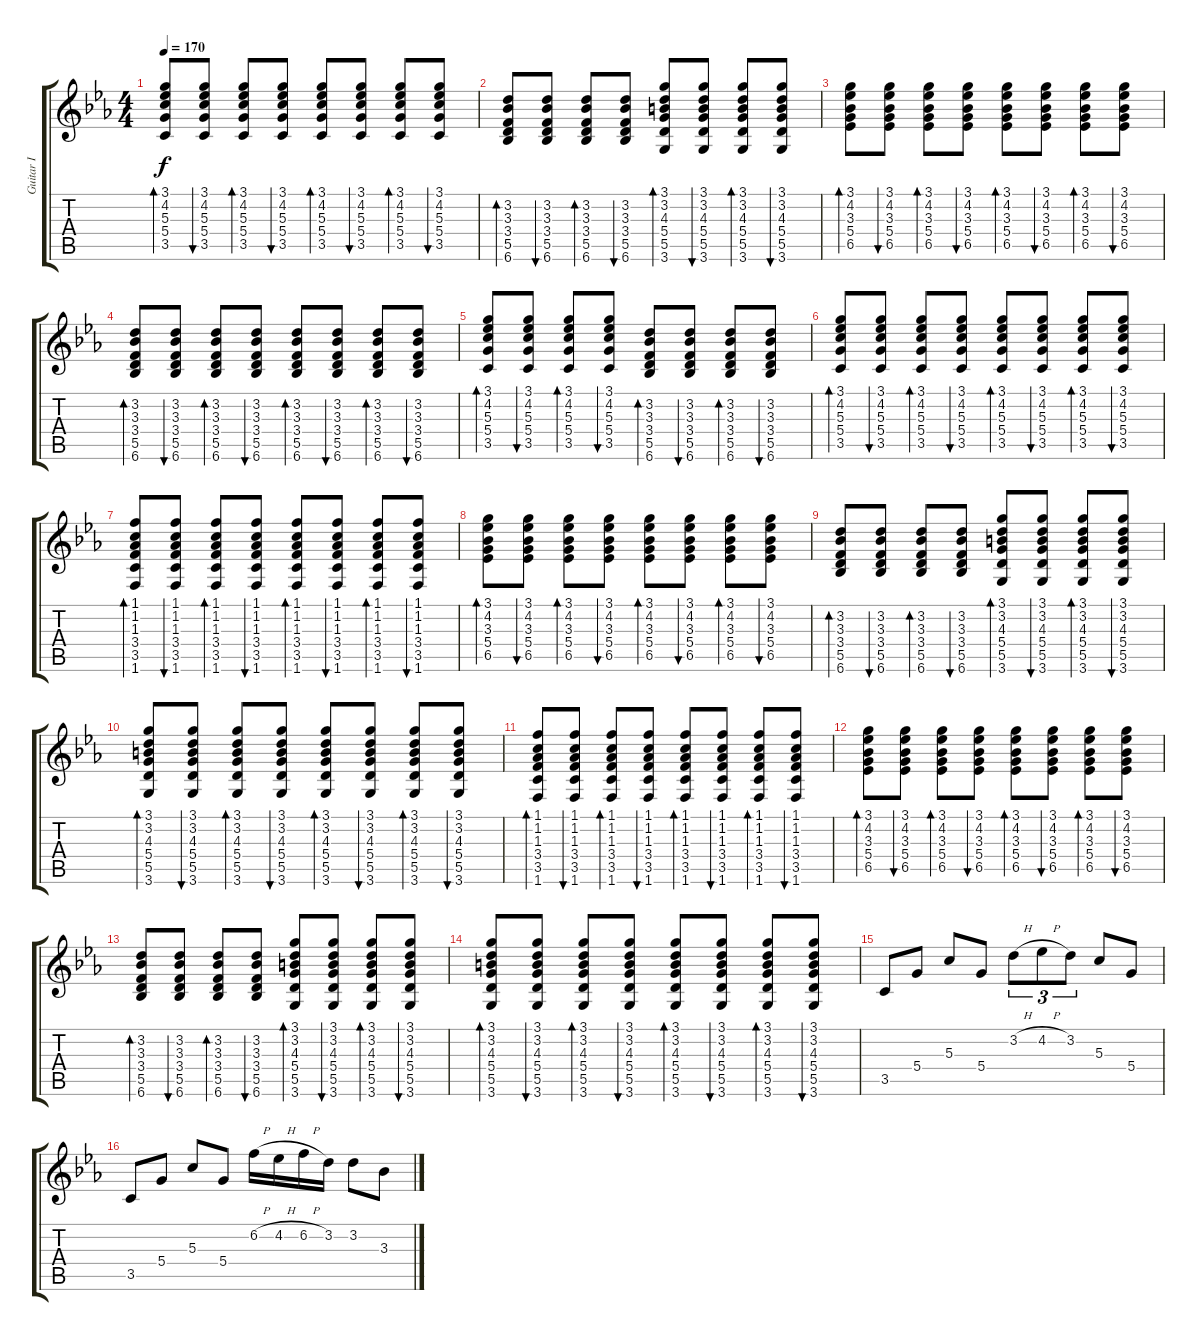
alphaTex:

\track ("Guitar I" "Guitar I") {instrument acousticguitarsteel}
\staff {score tabs}
\tuning (E4 B3 G3 D3 A2 E2) {hide}
\ts (4 4)
\tempo 170
\clef g2
\ks cminor
(3.1 4.2 5.3 5.4 3.5).8{bd 120 dy f} (3.1 4.2 5.3 5.4 3.5).8{bu 120} (3.1 4.2 5.3 5.4 3.5).8{bd 120} (3.1 4.2 5.3 5.4 3.5).8{bu 120} (3.1 4.2 5.3 5.4 3.5).8{bd 120} (3.1 4.2 5.3 5.4 3.5).8{bu 120} (3.1 4.2 5.3 5.4 3.5).8{bd 120} (3.1 4.2 5.3 5.4 3.5).8{bu 120} |
(3.2 3.3 3.4 5.5 6.6).8{bd 120} (3.2 3.3 3.4 5.5 6.6).8{bu 120} (3.2 3.3 3.4 5.5 6.6).8{bd 120} (3.2 3.3 3.4 5.5 6.6).8{bu 120} (3.1 3.2 4.3 5.4 5.5 3.6).8{bd 120} (3.1 3.2 4.3 5.4 5.5 3.6).8{bu 120} (3.1 3.2 4.3 5.4 5.5 3.6).8{bd 120} (3.1 3.2 4.3 5.4 5.5 3.6).8{bu 120} |
(3.1 4.2 3.3 5.4 6.5).8{bd 120} (3.1 4.2 3.3 5.4 6.5).8{bu 120} (3.1 4.2 3.3 5.4 6.5).8{bd 120} (3.1 4.2 3.3 5.4 6.5).8{bu 120} (3.1 4.2 3.3 5.4 6.5).8{bd 120} (3.1 4.2 3.3 5.4 6.5).8{bu 120} (3.1 4.2 3.3 5.4 6.5).8{bd 120} (3.1 4.2 3.3 5.4 6.5).8{bu 120} |
(3.2 3.3 3.4 5.5 6.6).8{bd 120} (3.2 3.3 3.4 5.5 6.6).8{bu 120} (3.2 3.3 3.4 5.5 6.6).8{bd 120} (3.2 3.3 3.4 5.5 6.6).8{bu 120} (3.2 3.3 3.4 5.5 6.6).8{bd 120} (3.2 3.3 3.4 5.5 6.6).8{bu 120} (3.2 3.3 3.4 5.5 6.6).8{bd 120} (3.2 3.3 3.4 5.5 6.6).8{bu 120} |
(3.1 4.2 5.3 5.4 3.5).8{bd 120} (3.1 4.2 5.3 5.4 3.5).8{bu 120} (3.1 4.2 5.3 5.4 3.5).8{bd 120} (3.1 4.2 5.3 5.4 3.5).8{bu 120} (3.2 3.3 3.4 5.5 6.6).8{bd 120} (3.2 3.3 3.4 5.5 6.6).8{bu 120} (3.2 3.3 3.4 5.5 6.6).8{bd 120} (3.2 3.3 3.4 5.5 6.6).8{bu 120} |
(3.1 4.2 5.3 5.4 3.5).8{bd 120} (3.1 4.2 5.3 5.4 3.5).8{bu 120} (3.1 4.2 5.3 5.4 3.5).8{bd 120} (3.1 4.2 5.3 5.4 3.5).8{bu 120} (3.1 4.2 5.3 5.4 3.5).8{bd 120} (3.1 4.2 5.3 5.4 3.5).8{bu 120} (3.1 4.2 5.3 5.4 3.5).8{bd 120} (3.1 4.2 5.3 5.4 3.5).8{bu 120} |
(1.1 1.2 1.3 3.4 3.5 1.6).8{bd 120} (1.1 1.2 1.3 3.4 3.5 1.6).8{bu 120} (1.1 1.2 1.3 3.4 3.5 1.6).8{bd 120} (1.1 1.2 1.3 3.4 3.5 1.6).8{bu 120} (1.1 1.2 1.3 3.4 3.5 1.6).8{bd 120} (1.1 1.2 1.3 3.4 3.5 1.6).8{bu 120} (1.1 1.2 1.3 3.4 3.5 1.6).8{bd 120} (1.1 1.2 1.3 3.4 3.5 1.6).8{bu 120} |
(3.1 4.2 3.3 5.4 6.5).8{bd 120} (3.1 4.2 3.3 5.4 6.5).8{bu 120} (3.1 4.2 3.3 5.4 6.5).8{bd 120} (3.1 4.2 3.3 5.4 6.5).8{bu 120} (3.1 4.2 3.3 5.4 6.5).8{bd 120} (3.1 4.2 3.3 5.4 6.5).8{bu 120} (3.1 4.2 3.3 5.4 6.5).8{bd 120} (3.1 4.2 3.3 5.4 6.5).8{bu 120} |
(3.2 3.3 3.4 5.5 6.6).8{bd 120} (3.2 3.3 3.4 5.5 6.6).8{bu 120} (3.2 3.3 3.4 5.5 6.6).8{bd 120} (3.2 3.3 3.4 5.5 6.6).8{bu 120} (3.1 3.2 4.3 5.4 5.5 3.6).8{bd 120} (3.1 3.2 4.3 5.4 5.5 3.6).8{bu 120} (3.1 3.2 4.3 5.4 5.5 3.6).8{bd 120} (3.1 3.2 4.3 5.4 5.5 3.6).8{bu 120} |
(3.1 3.2 4.3 5.4 5.5 3.6).8{bd 120} (3.1 3.2 4.3 5.4 5.5 3.6).8{bu 120} (3.1 3.2 4.3 5.4 5.5 3.6).8{bd 120} (3.1 3.2 4.3 5.4 5.5 3.6).8{bu 120} (3.1 3.2 4.3 5.4 5.5 3.6).8{bd 120} (3.1 3.2 4.3 5.4 5.5 3.6).8{bu 120} (3.1 3.2 4.3 5.4 5.5 3.6).8{bd 120} (3.1 3.2 4.3 5.4 5.5 3.6).8{bu 120} |
(1.1 1.2 1.3 3.4 3.5 1.6).8{bd 120} (1.1 1.2 1.3 3.4 3.5 1.6).8{bu 120} (1.1 1.2 1.3 3.4 3.5 1.6).8{bd 120} (1.1 1.2 1.3 3.4 3.5 1.6).8{bu 120} (1.1 1.2 1.3 3.4 3.5 1.6).8{bd 120} (1.1 1.2 1.3 3.4 3.5 1.6).8{bu 120} (1.1 1.2 1.3 3.4 3.5 1.6).8{bd 120} (1.1 1.2 1.3 3.4 3.5 1.6).8{bu 120} |
(3.1 4.2 3.3 5.4 6.5).8{bd 120} (3.1 4.2 3.3 5.4 6.5).8{bu 120} (3.1 4.2 3.3 5.4 6.5).8{bd 120} (3.1 4.2 3.3 5.4 6.5).8{bu 120} (3.1 4.2 3.3 5.4 6.5).8{bd 120} (3.1 4.2 3.3 5.4 6.5).8{bu 120} (3.1 4.2 3.3 5.4 6.5).8{bd 120} (3.1 4.2 3.3 5.4 6.5).8{bu 120} |
(3.2 3.3 3.4 5.5 6.6).8{bd 120} (3.2 3.3 3.4 5.5 6.6).8{bu 120} (3.2 3.3 3.4 5.5 6.6).8{bd 120} (3.2 3.3 3.4 5.5 6.6).8{bu 120} (3.1 3.2 4.3 5.4 5.5 3.6).8{bd 120} (3.1 3.2 4.3 5.4 5.5 3.6).8{bu 120} (3.1 3.2 4.3 5.4 5.5 3.6).8{bd 120} (3.1 3.2 4.3 5.4 5.5 3.6).8{bu 120} |
(3.1 3.2 4.3 5.4 5.5 3.6).8{bd 120} (3.1 3.2 4.3 5.4 5.5 3.6).8{bu 120} (3.1 3.2 4.3 5.4 5.5 3.6).8{bd 120} (3.1 3.2 4.3 5.4 5.5 3.6).8{bu 120} (3.1 3.2 4.3 5.4 5.5 3.6).8{bd 120} (3.1 3.2 4.3 5.4 5.5 3.6).8{bu 120} (3.1 3.2 4.3 5.4 5.5 3.6).8{bd 120} (3.1 3.2 4.3 5.4 5.5 3.6).8{bu 120} |
3.5.8{volume 12 instrument acousticguitarsteel} 5.4.8 5.3.8 5.4.8 3.2{h}.8{tu (3 2)} 4.2{h}.8{tu (3 2)} 3.2.8{tu (3 2)} 5.3.8 5.4.8 |
3.5.8 5.4.8 5.3.8 5.4.8 6.2{h}.16 4.2{h}.16 6.2{h}.16 3.2.16 3.2.8 3.3.8
